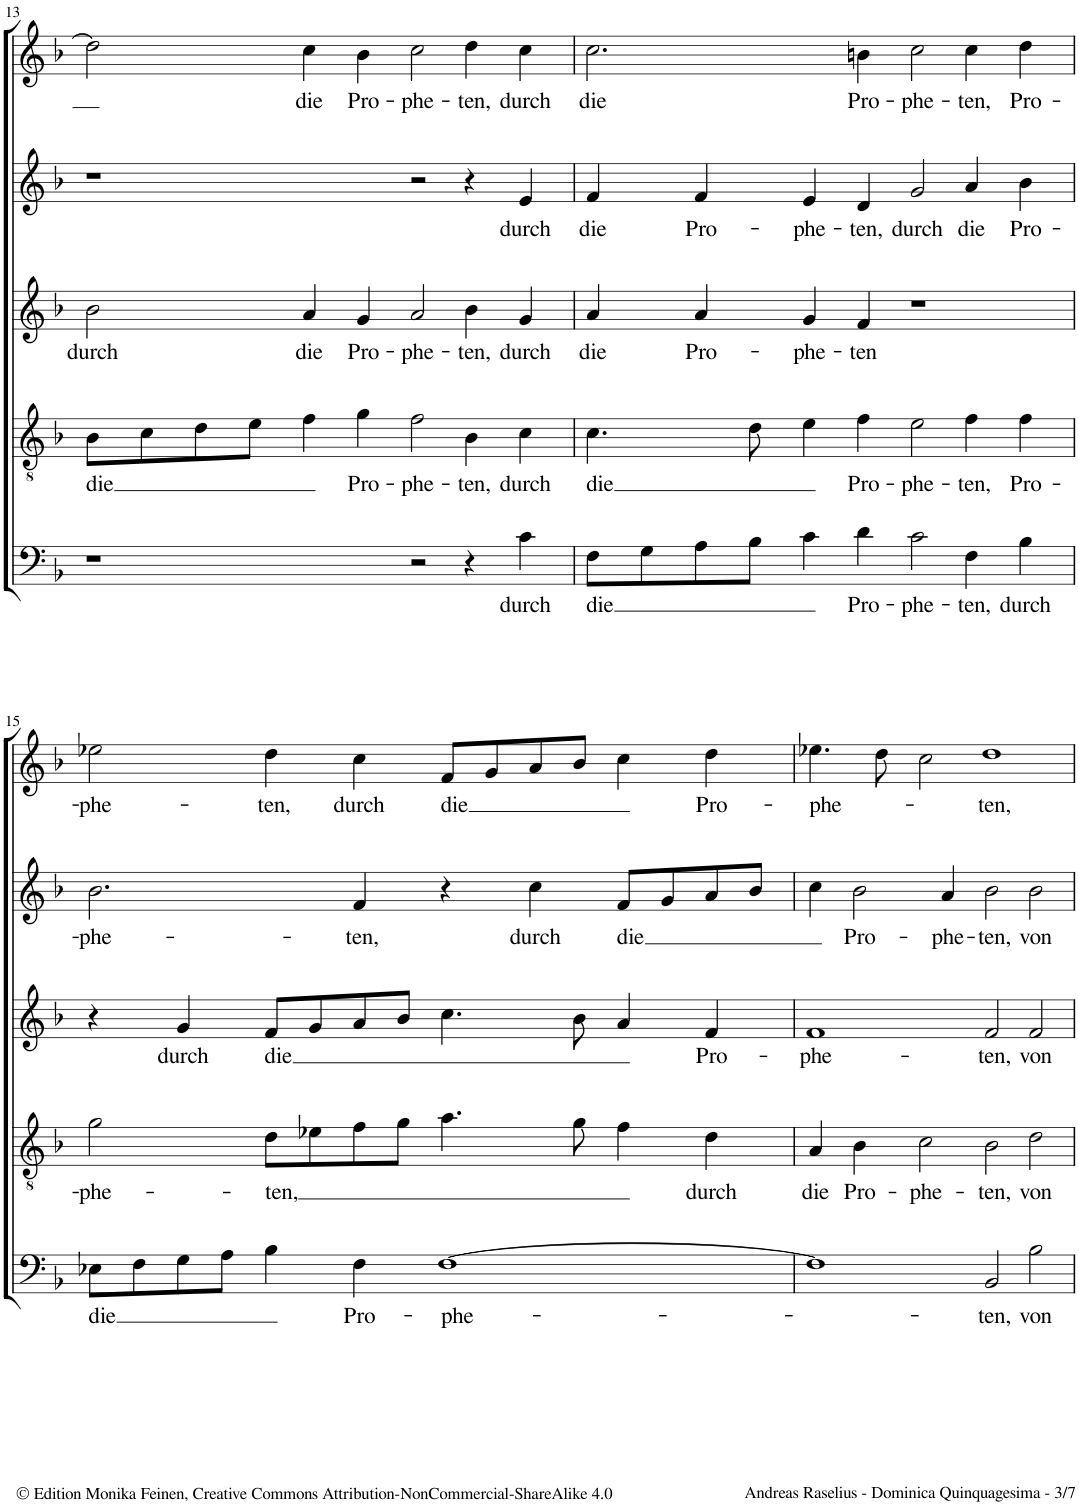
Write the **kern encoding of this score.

**kern	**text	**kern	**text	**kern	**text	**kern	**text	**kern	**text
*part5	*part5	*part4	*part4	*part3	*part3	*part2	*part2	*part1	*part1
*staff5	*staff5	*staff4	*staff4	*staff3	*staff3	*staff2	*staff2	*staff1	*staff1
*I"Bassus	*	*I"Tenor [Hypolydius]	*	*I"Altus	*	*I"Quintus	*	*I"Cantus	*
!!LO:PB:g=z
*clefF4	*	*clefGv2	*	*clefG2	*	*clefG2	*	*clefG2	*
*k[b-]	*	*k[b-]	*	*k[b-]	*	*k[b-]	*	*k[b-]	*
*M4/2	*	*M4/2	*	*M4/2	*	*M4/2	*	*M4/2	*
*met(c)	*	*met(c)	*	*met(c)	*	*met(c)	*	*met(c)	*
=13	=13	=13	=13	=13	=13	=13	=13	=13	=13
!	!	!	!LO:LY:b	!	!LO:LY:b	!	!	!	!
1r	.	8B-\L	die	2b-\	durch	1r	.	2dd\]	.
.	.	8c\	.	.	.	.	.	.	.
.	.	8d\	.	.	.	.	.	.	.
.	.	8e\J	.	.	.	.	.	.	.
!	!	!	!	!	!LO:LY:b	!	!	!	!LO:LY:b
.	.	4f\	.	4a/	die	.	.	4cc\	die
!	!	!	!LO:LY:b	!	!LO:LY:b	!	!	!	!LO:LY:b
.	.	4g\	Pro-	4g/	Pro-	.	.	4b-\	Pro-
!	!	!	!LO:LY:b	!	!LO:LY:b	!	!	!	!LO:LY:b
2r	.	2f\	-phe-	2a/	-phe-	2r	.	2cc\	-phe-
!	!	!	!LO:LY:b	!	!LO:LY:b	!	!	!	!LO:LY:b
4r	.	4B-\	-ten,	4b-\	-ten,	4r	.	4dd\	-ten,
!	!LO:LY:b	!	!LO:LY:b	!	!LO:LY:b	!	!LO:LY:b	!	!LO:LY:b
4c\	durch	4c\	durch	4g/	durch	4e/	durch	4cc\	durch
=14	=14	=14	=14	=14	=14	=14	=14	=14	=14
!	!LO:LY:b	!	!LO:LY:b	!	!LO:LY:b	!	!LO:LY:b	!	!LO:LY:b
8F\L	die	4.c\	die	4a/	die	4f/	die	2.cc\	die
8G\	.	.	.	.	.	.	.	.	.
!	!	!	!	!	!LO:LY:b	!	!LO:LY:b	!	!
8A\	.	.	.	4a/	Pro-	4f/	Pro-	.	.
8B-\J	.	8d\	.	.	.	.	.	.	.
!	!	!	!	!	!LO:LY:b	!	!LO:LY:b	!	!
4c\	.	4e\	.	4g/	-phe-	4e/	-phe-	.	.
!	!LO:LY:b	!	!LO:LY:b	!	!LO:LY:b	!	!LO:LY:b	!	!LO:LY:b
4d\	Pro-	4f\	Pro-	4f/	-ten	4d/	-ten,	4bn\	Pro-
!	!LO:LY:b	!	!LO:LY:b	!	!	!	!LO:LY:b	!	!LO:LY:b
2c\	-phe-	2e\	-phe-	1r	.	2g/	durch	2cc\	-phe-
!	!LO:LY:b	!	!LO:LY:b	!	!	!	!LO:LY:b	!	!LO:LY:b
4F\	-ten,	4f\	-ten,	.	.	4a/	die	4cc\	-ten,
!	!LO:LY:b	!	!LO:LY:b	!	!	!	!LO:LY:b	!	!LO:LY:b
4B-\	durch	4f\	Pro-	.	.	4b-\	Pro-	4dd\	Pro-
!!LO:LB:g=z
=15	=15	=15	=15	=15	=15	=15	=15	=15	=15
!	!LO:LY:b	!	!LO:LY:b	!	!	!	!LO:LY:b	!	!LO:LY:b
8E-X\L	die	2g\	phe-	4r	.	2.b-\	phe-	2ee-X\	phe-
8F\	.	.	.	.	.	.	.	.	.
!	!	!	!	!	!LO:LY:b	!	!	!	!
8G\	.	.	.	4g/	durch	.	.	.	.
8A\J	.	.	.	.	.	.	.	.	.
!	!	!	!LO:LY:b	!	!LO:LY:b	!	!	!	!LO:LY:b
4B-\	.	8d\L	-ten,	8f/L	die	.	.	4dd\	-ten,
.	.	8e-X\	.	8g/	.	.	.	.	.
!	!LO:LY:b	!	!	!	!	!	!LO:LY:b	!	!LO:LY:b
4F\	Pro-	8f\	.	8a/	.	4f/	-ten,	4cc\	durch
.	.	8g\J	.	8b-/J	.	.	.	.	.
!	!LO:LY:b	!	!	!	!	!	!	!	!LO:LY:b
[1F	-phe-	4.a\	.	4.cc\	.	4r	.	8f/L	die
.	.	.	.	.	.	.	.	8g/	.
!	!	!	!	!	!	!	!LO:LY:b	!	!
.	.	.	.	.	.	4cc\	durch	8a/	.
.	.	8g\	.	8b-\	.	.	.	8b-/J	.
!	!	!	!	!	!	!	!LO:LY:b	!	!
.	.	4f\	.	4a/	.	8f/L	die	4cc\	.
.	.	.	.	.	.	8g/	.	.	.
!	!	!	!LO:LY:b	!	!LO:LY:b	!	!	!	!LO:LY:b
.	.	4d\	durch	4f/	Pro-	8a/	.	4dd\	Pro-
.	.	.	.	.	.	8b-/J	.	.	.
=16	=16	=16	=16	=16	=16	=16	=16	=16	=16
!	!	!	!LO:LY:b	!	!LO:LY:b	!	!	!	!LO:LY:b
1F]	.	4A/	die	1f	-phe-	4cc\	.	4.ee-X\	-phe-
!	!	!	!LO:LY:b	!	!	!	!LO:LY:b	!	!
.	.	4B-\	Pro-	.	.	2b-\	Pro-	.	.
.	.	.	.	.	.	.	.	8dd\	.
!	!	!	!LO:LY:b	!	!	!	!	!	!
.	.	2c\	-phe-	.	.	.	.	2cc\	.
!	!	!	!	!	!	!	!LO:LY:b	!	!
.	.	.	.	.	.	4a/	-phe-	.	.
!	!LO:LY:b	!	!LO:LY:b	!	!LO:LY:b	!	!LO:LY:b	!	!LO:LY:b
2BB-/	-ten,	2B-\	-ten,	2f/	-ten,	2b-\	-ten,	1dd	-ten,
!	!LO:LY:b	!	!LO:LY:b	!	!LO:LY:b	!	!LO:LY:b	!	!
2B-\	von	2d\	von	2f/	von	2b-\	von	.	.
=	=	=	=	=	=	=	=	=	=
*-	*-	*-	*-	*-	*-	*-	*-	*-	*-
